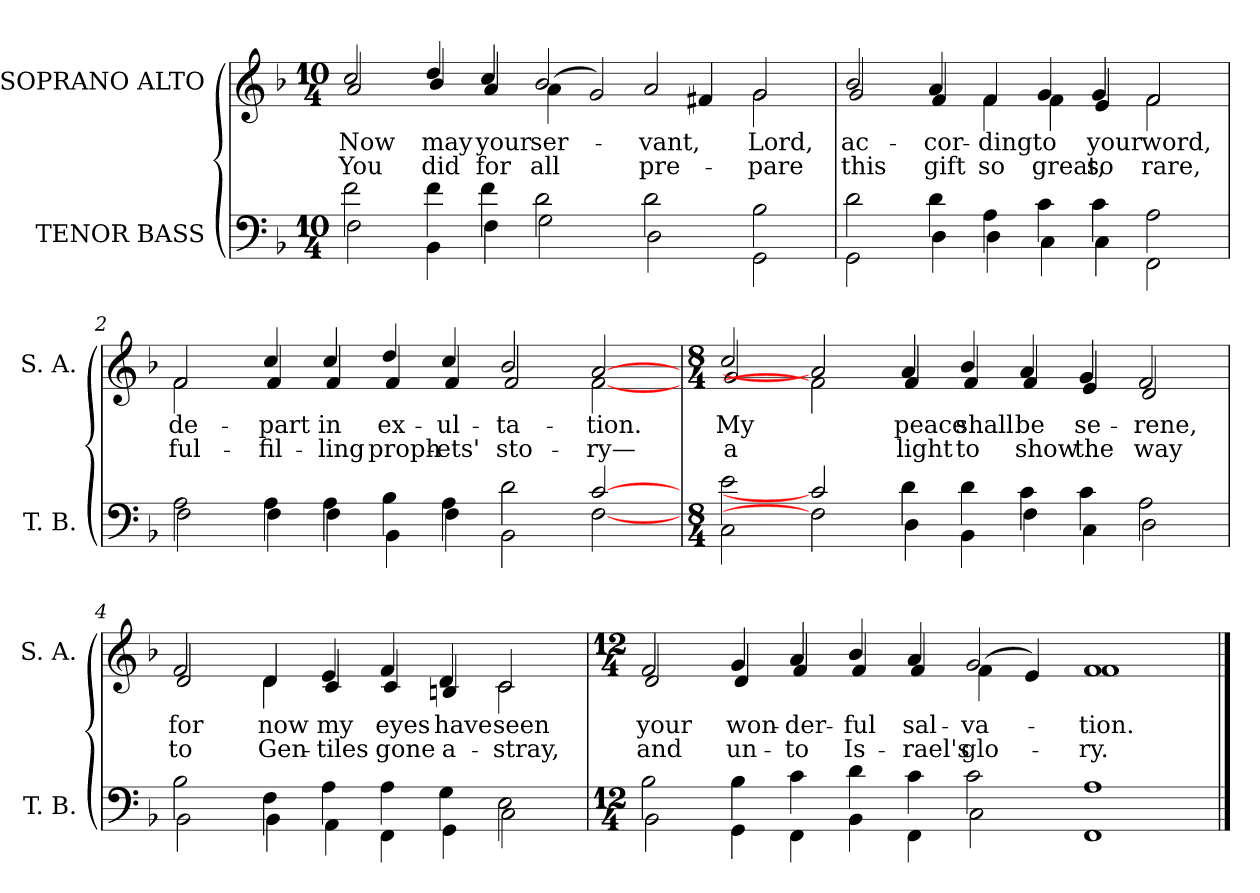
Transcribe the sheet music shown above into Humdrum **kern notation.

**kern	**kern	**text	**text
*part2	*part1	*part1	*part1
*staff2	*staff1	*staff1	*staff1
*I"TENOR BASS	*I"SOPRANO ALTO	*	*
*I'T. B.	*I'S. A.	*	*
!!LO:PB:g=z
*clefF4	*clefG2	*	*
*k[b-]	*k[b-]	*	*
*F:	*F:	*	*
*M10/4	*M10/4	*	*
=	=	=	=
*^	*	*	*
!	!	!LO:TX:b:cj:t=1	!	!
!	!	!LO:TX:b:cj:t=2	!	!
!	!	!	!LO:LY:b:color=#000000	!LO:LY:b:color=#000000
*	*	*^	*	*
2fi\	2Fi\	2cci/	2ai/	Now	You
!	!	!	!	!LO:LY:b:color=#000000	!LO:LY:b:color=#000000
4fi\	4BB-i\	4ddi/	4b-i/	may	did
!	!	!	!	!LO:LY:b:color=#000000	!LO:LY:b:color=#000000
4fi\	4Fi\	4cci/	4ai/	your	for
!	!	!	!	!LO:LY:b:color=#000000	!LO:LY:b:color=#000000
2di\	2Gi\	2b-i/	(4ai\	ser-	all
.	.	.	2gi/)	.	.
!	!	!	!	!LO:LY:b:color=#000000	!LO:LY:b:color=#000000
2di\	2Di\	2ai/	.	-vant,	pre-
.	.	.	4f#Xi/	.	.
!	!	!	!	!LO:LY:b:color=#000000	!LO:LY:b:color=#000000
2B-i\	2GGi\	2gi/	2gi\	Lord,	-pare
=1	=1	=1	=1	=1	=1
!	!	!	!	!LO:LY:b:color=#000000	!LO:LY:b:color=#000000
2di\	2GGi\	2b-i/	2gi/	ac-	this
!	!	!	!	!LO:LY:b:color=#000000	!LO:LY:b:color=#000000
4di\	4Di\	4ai/	4fi/	-cor-	gift
!	!	!	!	!LO:LY:b:color=#000000	!LO:LY:b:color=#000000
4Ai\	4Di\	4fi/	4fi\	-ding	so
!	!	!	!	!LO:LY:b:color=#000000	!LO:LY:b:color=#000000
4ci\	4Ci\	4gi/	4fi\	to	great,
!	!	!	!	!LO:LY:b:color=#000000	!LO:LY:b:color=#000000
4ci\	4Ci\	4gi/	4ei/	your	so
!	!	!	!	!LO:LY:b:color=#000000	!LO:LY:b:color=#000000
2Ai\	2FFi\	2fi/	2fi\	word,	rare,
!!LO:LB:g=z	!!
=2	=2	=2	=2	=2	=2
!	!	!	!	!LO:LY:b:color=#000000	!LO:LY:b:color=#000000
2Ai\	2Fi\	2fi/	2fi\	de-	ful-
!	!	!	!	!LO:LY:b:color=#000000	!LO:LY:b:color=#000000
4Ai\	4Fi\	4cci/	4fi/	-part	-fil-
!	!	!	!	!LO:LY:b:color=#000000	!LO:LY:b:color=#000000
4Ai\	4Fi\	4cci/	4fi/	in	-ling
!	!	!	!	!LO:LY:b:color=#000000	!LO:LY:b:color=#000000
4B-i\	4BB-i\	4ddi/	4fi/	ex-	proph-
!	!	!	!	!LO:LY:b:color=#000000	!LO:LY:b:color=#000000
4Ai\	4Fi\	4cci/	4fi/	-ul-	-ets'
!	!	!	!	!LO:LY:b:color=#000000	!LO:LY:b:color=#000000
2di\	2BB-i\	2b-i/	2fi/	-ta-	sto-
!	!	!	!	!LO:LY:b:color=#000000	!LO:LY:b:color=#000000
[2ci	[2Fi	[2ai	[2fi	-tion.	-ry—
=3	=3	=3	=3	=3	=3
*M8/4	*	*M8/4	*	*	*
!	!	!	!	!LO:LY:b:color=#000000	!LO:LY:b:color=#000000
2ei\	2Ci\	2cci/	2gi/	My	a
2ci]	2Fi]	2ai]	2fi]	.	.
!	!	!	!	!LO:LY:b:color=#000000	!LO:LY:b:color=#000000
4di\	4Di\	4ai/	4fi/	peace	light
!	!	!	!	!LO:LY:b:color=#000000	!LO:LY:b:color=#000000
4di\	4BB-i\	4b-i/	4fi/	shall	to
!	!	!	!	!LO:LY:b:color=#000000	!LO:LY:b:color=#000000
4ci\	4Fi\	4ai/	4fi/	be	show
!	!	!	!	!LO:LY:b:color=#000000	!LO:LY:b:color=#000000
4ci\	4Ci\	4gi/	4ei/	se-	the
!	!	!	!	!LO:LY:b:color=#000000	!LO:LY:b:color=#000000
2Ai\	2Di\	2fi/	2di/	-rene,	way
!!LO:LB:g=z	!!
=4	=4	=4	=4	=4	=4
!	!	!	!	!LO:LY:b:color=#000000	!LO:LY:b:color=#000000
2B-i\	2BB-i\	2fi/	2di/	for	to
!	!	!	!	!LO:LY:b:color=#000000	!LO:LY:b:color=#000000
4Fi\	4BB-i\	4di/	4di\	now	Gen-
!	!	!	!	!LO:LY:b:color=#000000	!LO:LY:b:color=#000000
4Ai\	4AAi\	4ei/	4ci/	my	-tiles
!	!	!	!	!LO:LY:b:color=#000000	!LO:LY:b:color=#000000
4Ai\	4FFi\	4fi/	4ci/	eyes	gone
!	!	!	!	!LO:LY:b:color=#000000	!LO:LY:b:color=#000000
4Gi\	4GGi\	4di/	4Bni/	have	a-
!	!	!	!	!LO:LY:b:color=#000000	!LO:LY:b:color=#000000
2Ei\	2Ci\	2ci/	2ci\	seen	-stray,
=5	=5	=5	=5	=5	=5
*M12/4	*	*M12/4	*	*	*
!	!	!	!	!LO:LY:b:color=#000000	!LO:LY:b:color=#000000
2B-i\	2BB-i\	2fi/	2di/	your	and
!	!	!	!	!LO:LY:b:color=#000000	!LO:LY:b:color=#000000
4B-i\	4GGi\	4gi/	4di/	won-	un-
!	!	!	!	!LO:LY:b:color=#000000	!LO:LY:b:color=#000000
4ci\	4FFi\	4ai/	4fi/	-der-	-to
!	!	!	!	!LO:LY:b:color=#000000	!LO:LY:b:color=#000000
4di\	4BB-i\	4b-i/	4fi/	-ful	Is-
!	!	!	!	!LO:LY:b:color=#000000	!LO:LY:b:color=#000000
4ci\	4FFi\	4ai/	4fi/	sal-	-rael's
!	!	!	!	!LO:LY:b:color=#000000	!LO:LY:b:color=#000000
2ci\	2Ci\	2gi/	(4fi\	-va-	glo-
.	.	.	4ei/)	.	.
!	!	!	!	!LO:LY:b:color=#000000	!LO:LY:b:color=#000000
1Ai	1FFi	1fi	1fi	-tion.	-ry.
*v	*v	*	*	*	*
*	*v	*v	*	*
==	==	==	==
*-	*-	*-	*-
